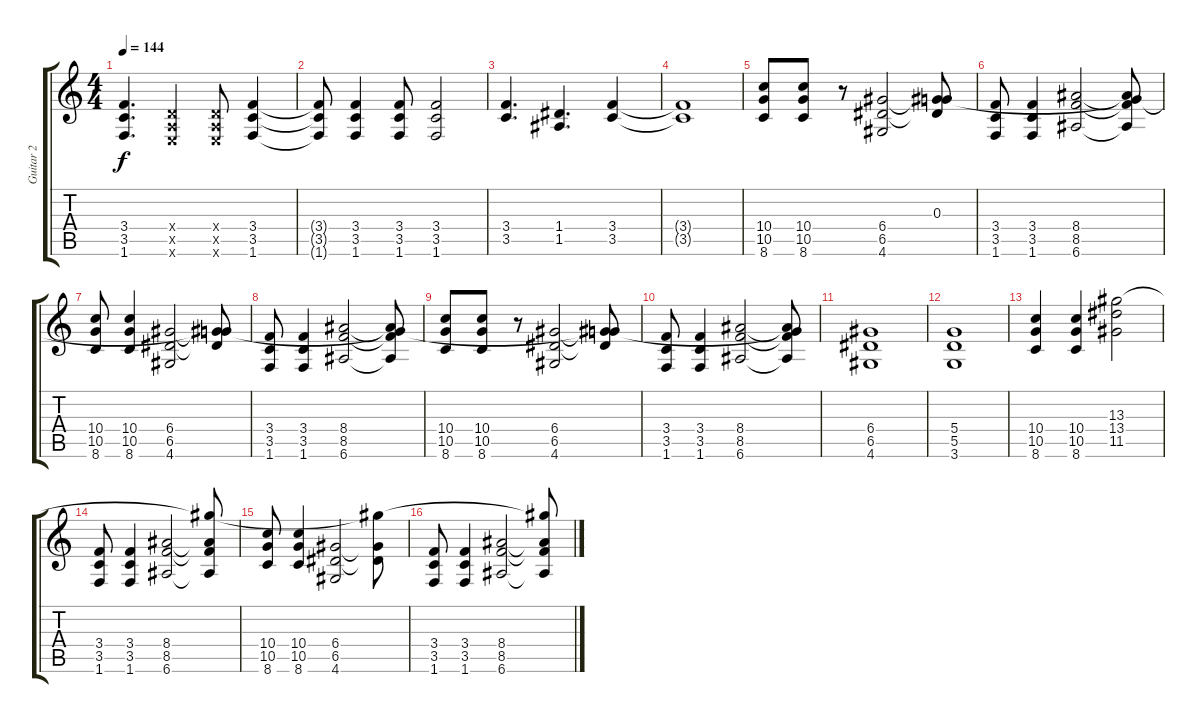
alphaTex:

\track ("Guitar 2" "Guitar 2") {instrument overdrivenguitar}
\staff {score tabs}
\tuning (E4 B3 G3 D3 A2 E2) {hide}
\ts (4 4)
\tempo 144
\clef g2
\ks c
(3.4 3.5 1.6).4{d dy f} (0.4{x} 0.5{x} 0.6{x}).4 (0.4{x} 0.5{x} 0.6{x}).8 (3.4 3.5 1.6).4 |
(3.4{t} 3.5{t} 1.6{t}).8 (3.4 3.5 1.6).4 (3.4 3.5 1.6).8 (3.4 3.5 1.6).2 |
(3.4 3.5).4{d} (1.4 1.5).4{d} (3.4 3.5).4 |
(3.4{t} 3.5{t}).1 |
(10.4 10.5 8.6).8 (10.4 10.5 8.6).8 r.8 (6.4 6.5 4.6).2 (0.3 6.4{t} 6.5{t}).8 |
(3.4 3.5 1.6).8 (3.4 3.5 1.6).4 (8.4 8.5 6.6).2 (0.3{t} 8.4{t} 8.5{t} 6.6{t}).8 |
(10.4 10.5 8.6).8 (10.4 10.5 8.6).4 (6.4 6.5 4.6).2 (0.3{t} 6.4{t} 6.5{t}).8 |
(3.4 3.5 1.6).8 (3.4 3.5 1.6).4 (8.4 8.5 6.6).2 (0.3{t} 8.4{t} 8.5{t} 6.6{t}).8 |
(10.4 10.5 8.6).8 (10.4 10.5 8.6).8 r.8 (6.4 6.5 4.6).2 (0.3{t} 6.4{t} 6.5{t}).8 |
(3.4 3.5 1.6).8 (3.4 3.5 1.6).4 (8.4 8.5 6.6).2 (0.3{t} 8.4{t} 8.5{t} 6.6{t}).8 |
(6.4 6.5 4.6).1 |
(5.4 5.5 3.6).1 |
(10.4 10.5 8.6).4 (10.4 10.5 8.6).4 (13.3 13.4 11.5).2 |
(3.4 3.5 1.6).8 (3.4 3.5 1.6).4 (8.4 8.5 6.6).2 (13.3{t} 8.4{t} 8.5{t} 6.6{t}).8 |
(10.4 10.5 8.6).8 (10.4 10.5 8.6).4 (6.4 6.5 4.6).2 (13.3{t} 6.4{t} 6.5{t}).8 |
(3.4 3.5 1.6).8 (3.4 3.5 1.6).4 (8.4 8.5 6.6).2 (13.3{t} 8.4{t} 8.5{t} 6.6{t}).8
